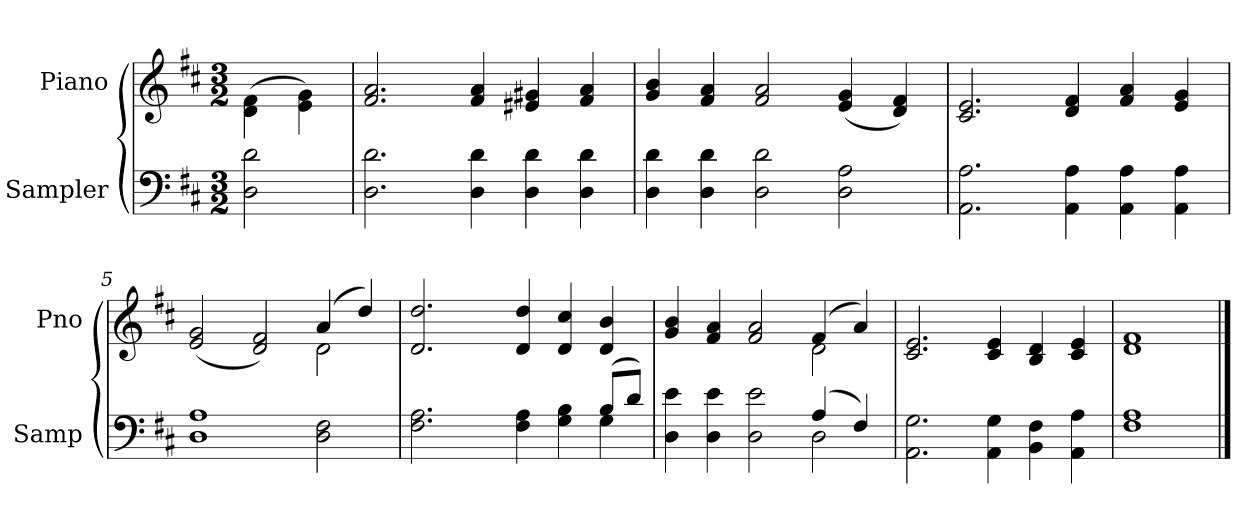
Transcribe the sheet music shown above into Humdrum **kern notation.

**kern	**kern
*part2	*part1
*staff2	*staff1
*I"Sampler	*I"Piano
*I'Samp	*I'Pno
*clefF4	*clefG2
*k[f#c#]	*k[f#c#]
*D:	*D:
*M3/2	*M3/2
=1	=1
2D 2d	(4d\ 4f#\
.	4e\ 4g\)
=2	=2
2.D 2.d	2.f# 2.a
4D 4d	4f# 4a
4D 4d	4e#X 4g#X
4D 4d	4f# 4a
=3	=3
4D 4d	4g 4b
4D 4d	4f# 4a
2D 2d	2f# 2a
2D 2A	(4e 4g
.	4d 4f#)
=4	=4
2.AA 2.A	2.c# 2.e
4AA 4A	4d 4f#
4AA 4A	4f# 4a
4AA 4A	4e 4g
=5	=5
*	*^
1D 1A	(2e 2g	1ryy
.	2d 2f#)	.
2D 2F#	(4a/	2d
.	4dd/)	.
*	*v	*v
=6	=6
*^	*
2.F# 2.A	4ryy	2.d 2.dd
*v	*v	*
4F# 4A	4d 4dd
4G 4B	4d 4cc#
*^	*
(8B/L	4G	4d 4b
8d/J)	.	.
=7	=7	=7
*	*	*^
4D 4e	1ryy	4g 4b	1ryy
4D 4e	.	4f# 4a	.
2D 2e	.	2f# 2a	.
(4A/	2D	(4f#/	2d
4F#/)	.	4a/)	.
*v	*v	*	*
*	*v	*v
=8	=8
2.AA 2.G	2.c# 2.e
4AA 4G	4c# 4e
4BB 4F#	4B 4d
4AA 4A	4c# 4e
=9	=9
1F# 1A	1d 1f#
==	==
*-	*-
